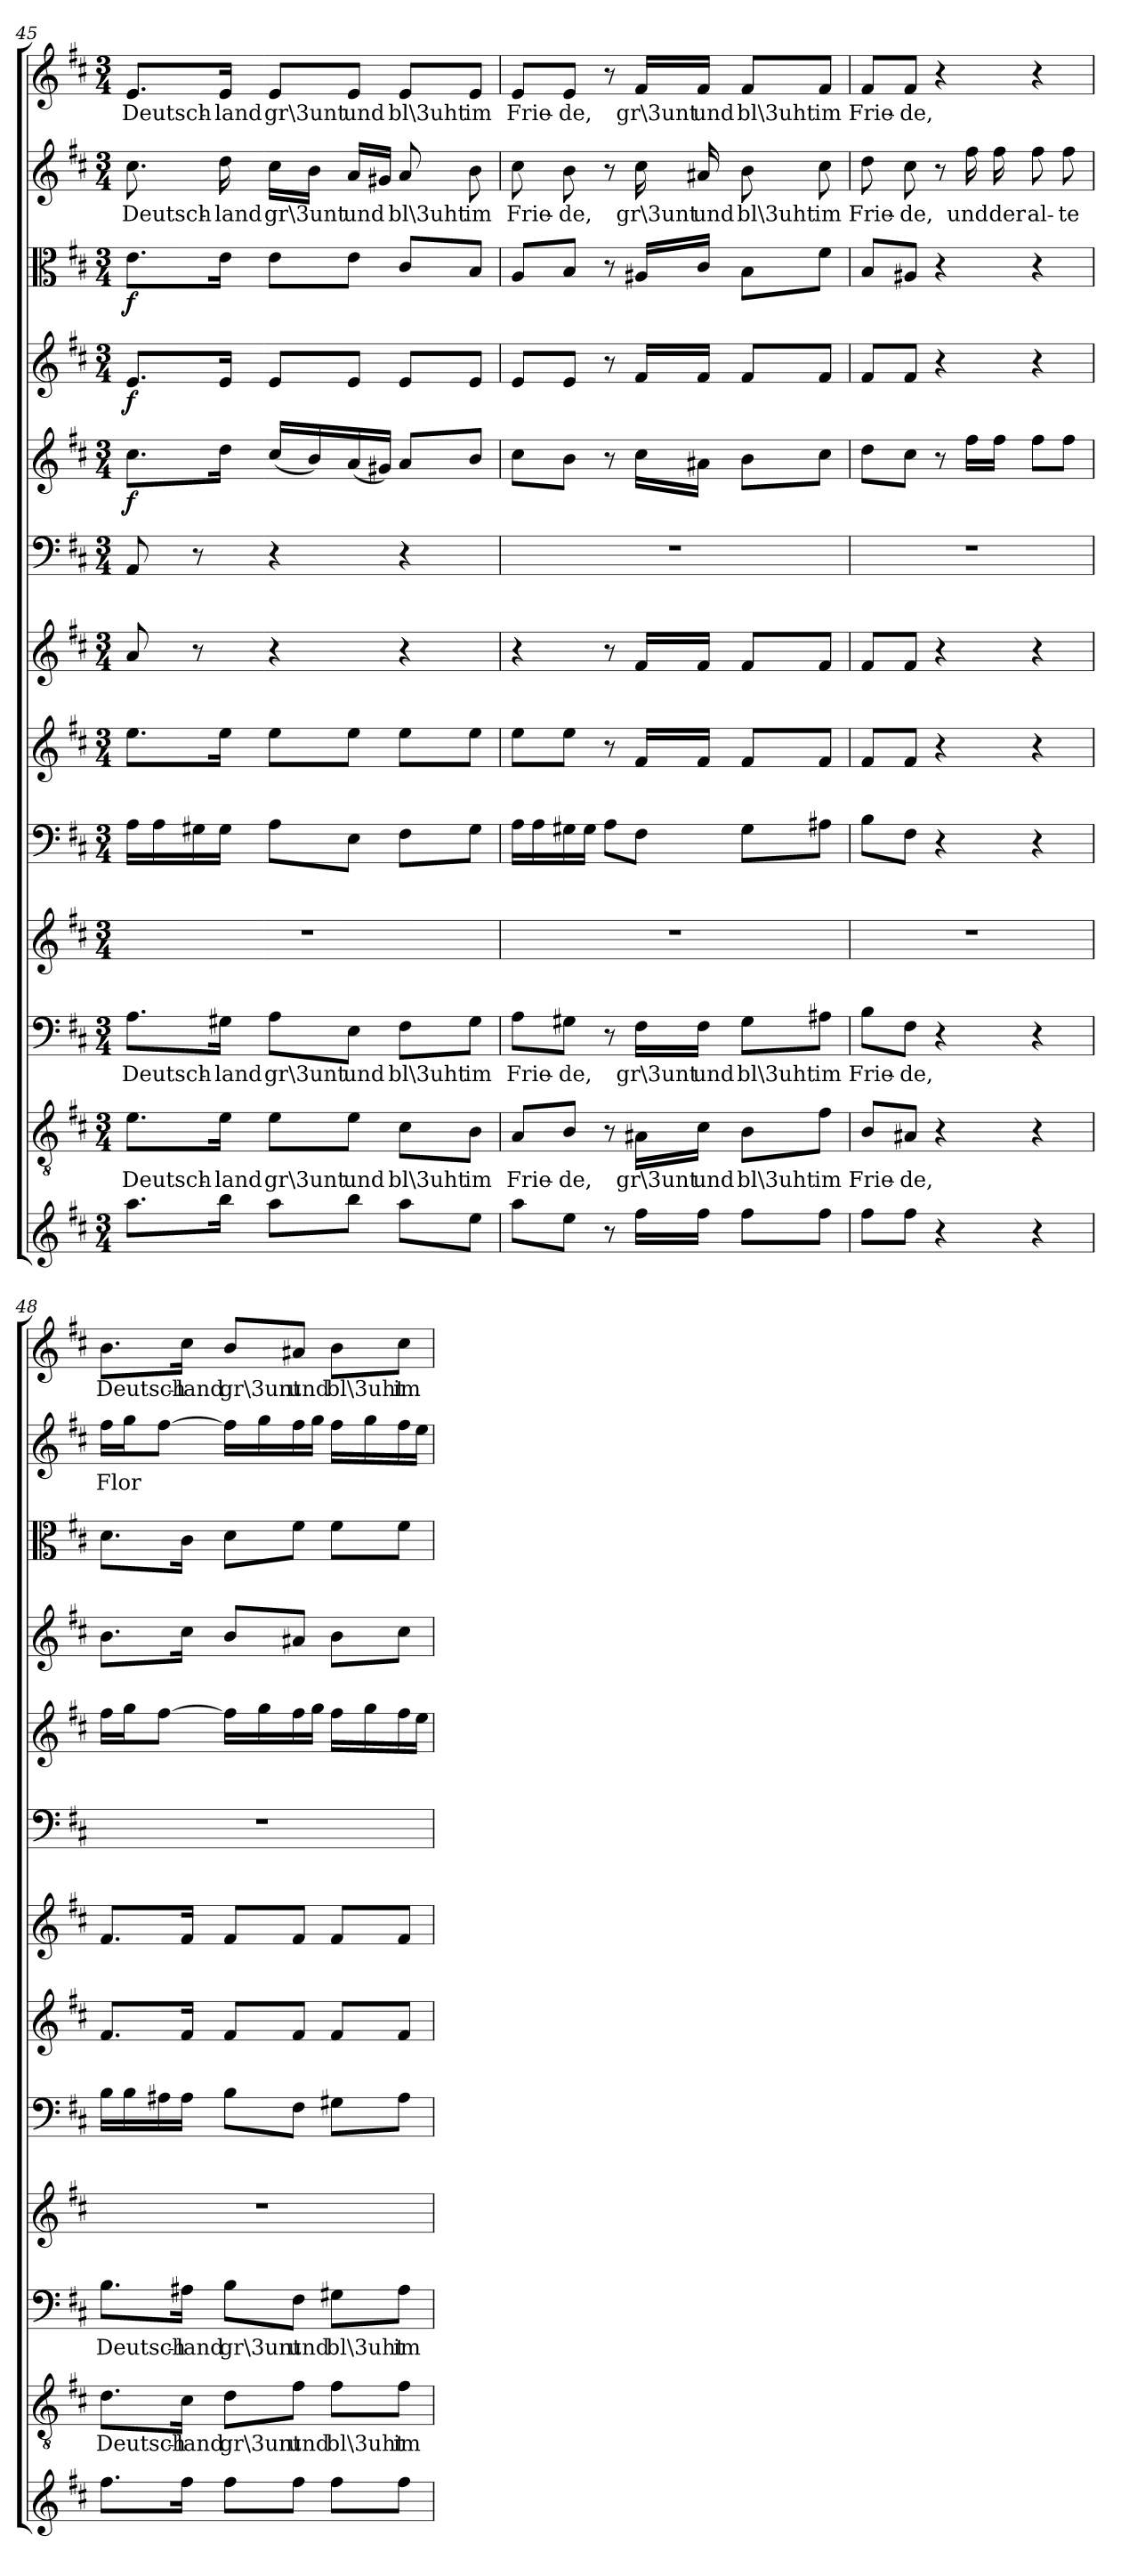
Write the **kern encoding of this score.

**kern	**kern	**text	**kern	**text	**kern	**kern	**kern	**kern	**kern	**kern	**dynam	**kern	**dynam	**kern	**dynam	**kern	**text	**kern	**text
*part13	*part12	*part12	*part11	*part11	*part10	*part9	*part8	*part7	*part6	*part5	*part5	*part4	*part4	*part3	*part3	*part2	*part2	*part1	*part1
*staff13	*staff12	*staff12	*staff11	*staff11	*staff10	*staff9	*staff8	*staff7	*staff6	*staff5	*staff5	*staff4	*staff4	*staff3	*staff3	*staff2	*staff2	*staff1	*staff1
*clefG2	*clefGv2	*	*clefF4	*	*clefG2	*clefF4	*clefG2	*clefG2	*clefF4	*clefG2	*	*clefG2	*	*clefC3	*	*clefG2	*	*clefG2	*
*k[f#c#]	*k[f#c#]	*	*k[f#c#]	*	*k[f#c#]	*k[f#c#]	*k[f#c#]	*k[f#c#]	*k[f#c#]	*k[f#c#]	*	*k[f#c#]	*	*k[f#c#]	*	*k[f#c#]	*	*k[f#c#]	*
*D:	*D:	*	*D:	*	*D:	*D:	*D:	*D:	*D:	*D:	*	*D:	*	*D:	*	*D:	*	*D:	*
*M3/4	*M3/4	*	*M3/4	*	*M3/4	*M3/4	*M3/4	*M3/4	*M3/4	*M3/4	*	*M3/4	*	*M3/4	*	*M3/4	*	*M3/4	*
=45	=45	=45	=45	=45	=45	=45	=45	=45	=45	=45	=45	=45	=45	=45	=45	=45	=45	=45	=45
8.aa\L	8.e\L	Deutsch-	8.A\L	Deutsch-	2.r	16A\LL	8.ee\L	8a/	8AA/	8.cc#\L	f	8.e/L	f	8.e\L	f	8.cc#\	Deutsch-	8.e/L	Deutsch-
.	.	.	.	.	.	16A\	.	.	.	.	.	.	.	.	.	.	.	.	.
.	.	.	.	.	.	16G#X\	.	8r	8r	.	.	.	.	.	.	.	.	.	.
16bb\Jk	16e\Jk	-land	16G#X\Jk	-land	.	16G#\JJ	16ee\Jk	.	.	16dd\Jk	.	16e/Jk	.	16e\Jk	.	16dd\	-land	16e/Jk	-land
8aa\L	8e\L	gr\3unt	8A\L	gr\3unt	.	8A\L	8ee\L	4r	4r	(16cc#/LL	.	8e/L	.	8e\L	.	16cc#\LL	gr\3unt	8e/L	gr\3unt
.	.	.	.	.	.	.	.	.	.	16b/)	.	.	.	.	.	16b\JJ	.	.	.
8bb\J	8e\J	und	8E\J	und	.	8E\J	8ee\J	.	.	(16a/	.	8e/J	.	8e\J	.	16a/LL	und	8e/J	und
.	.	.	.	.	.	.	.	.	.	16g#X/JJ)	.	.	.	.	.	16g#X/JJ	.	.	.
8aa\L	8c#\L	bl\3uht	8F#\L	bl\3uht	.	8F#\L	8ee\L	4r	4r	8a/L	.	8e/L	.	8c#/L	.	8a/	bl\3uht	8e/L	bl\3uht
8ee\J	8B\J	im	8G#\J	im	.	8G#\J	8ee\J	.	.	8b/J	.	8e/J	.	8B/J	.	8b\	im	8e/J	im
=46	=46	=46	=46	=46	=46	=46	=46	=46	=46	=46	=46	=46	=46	=46	=46	=46	=46	=46	=46
8aa\L	8A/L	Frie-	8A\L	Frie-	2.r	16A\LL	8ee\L	4r	2.r	8cc#\L	.	8e/L	.	8A/L	.	8cc#\	Frie-	8e/L	Frie-
.	.	.	.	.	.	16A\	.	.	.	.	.	.	.	.	.	.	.	.	.
8ee\J	8B/J	-de,	8G#X\J	-de,	.	16G#X\	8ee\J	.	.	8b\J	.	8e/J	.	8B/J	.	8b\	-de,	8e/J	-de,
.	.	.	.	.	.	16G#\JJ	.	.	.	.	.	.	.	.	.	.	.	.	.
8r	8r	.	8r	.	.	8A\L	8r	8r	.	8r	.	8r	.	8r	.	8r	.	8r	.
16ff#\LL	16A#X\LL	gr\3unt	16F#\LL	gr\3unt	.	8F#\J	16f#/LL	16f#/LL	.	16cc#\LL	.	16f#/LL	.	16A#X/LL	.	16cc#\	gr\3unt	16f#/LL	gr\3unt
16ff#\JJ	16c#\JJ	und	16F#\JJ	und	.	.	16f#/JJ	16f#/JJ	.	16a#X\JJ	.	16f#/JJ	.	16c#/JJ	.	16a#X/	und	16f#/JJ	und
8ff#\L	8B\L	bl\3uht	8G#\L	bl\3uht	.	8G#\L	8f#/L	8f#/L	.	8b\L	.	8f#/L	.	8B\L	.	8b\	bl\3uht	8f#/L	bl\3uht
8ff#\J	8f#\J	im	8A#X\J	im	.	8A#X\J	8f#/J	8f#/J	.	8cc#\J	.	8f#/J	.	8f#\J	.	8cc#\	im	8f#/J	im
=47	=47	=47	=47	=47	=47	=47	=47	=47	=47	=47	=47	=47	=47	=47	=47	=47	=47	=47	=47
8ff#\L	8B/L	Frie-	8B\L	Frie-	2.r	8B\L	8f#/L	8f#/L	2.r	8dd\L	.	8f#/L	.	8B/L	.	8dd\	Frie-	8f#/L	Frie-
8ff#\J	8A#X/J	-de,	8F#\J	-de,	.	8F#\J	8f#/J	8f#/J	.	8cc#\J	.	8f#/J	.	8A#X/J	.	8cc#\	-de,	8f#/J	-de,
4r	4r	.	4r	.	.	4r	4r	4r	.	8r	.	4r	.	4r	.	8r	.	4r	.
.	.	.	.	.	.	.	.	.	.	16ff#\LL	.	.	.	.	.	16ff#\	und	.	.
.	.	.	.	.	.	.	.	.	.	16ff#\JJ	.	.	.	.	.	16ff#\	der	.	.
4r	4r	.	4r	.	.	4r	4r	4r	.	8ff#\L	.	4r	.	4r	.	8ff#\	al-	4r	.
.	.	.	.	.	.	.	.	.	.	8ff#\J	.	.	.	.	.	8ff#\	-te	.	.
=48	=48	=48	=48	=48	=48	=48	=48	=48	=48	=48	=48	=48	=48	=48	=48	=48	=48	=48	=48
8.ff#\L	8.d\L	Deutsch-	8.B\L	Deutsch-	2.r	16B\LL	8.f#/L	8.f#/L	2.r	16ff#\LL	.	8.b\L	.	8.d\L	.	16ff#\LL	Flor	8.b\L	Deutsch-
.	.	.	.	.	.	16B\	.	.	.	16gg\J	.	.	.	.	.	16gg\J	.	.	.
.	.	.	.	.	.	16A#X\	.	.	.	[8ff#\J	.	.	.	.	.	[8ff#\J	.	.	.
16ff#\Jk	16c#\Jk	-land	16A#X\Jk	-land	.	16A#\JJ	16f#/Jk	16f#/Jk	.	.	.	16cc#\Jk	.	16c#\Jk	.	.	.	16cc#\Jk	-land
8ff#\L	8d\L	gr\3unt	8B\L	gr\3unt	.	8B\L	8f#/L	8f#/L	.	16ff#\LL]	.	8b/L	.	8d\L	.	16ff#\LL]	.	8b/L	gr\3unt
.	.	.	.	.	.	.	.	.	.	16gg\	.	.	.	.	.	16gg\	.	.	.
8ff#\J	8f#\J	und	8F#\J	und	.	8F#\J	8f#/J	8f#/J	.	16ff#\	.	8a#X/J	.	8f#\J	.	16ff#\	.	8a#X/J	und
.	.	.	.	.	.	.	.	.	.	16gg\JJ	.	.	.	.	.	16gg\JJ	.	.	.
8ff#\L	8f#\L	bl\3uht	8G#X\L	bl\3uht	.	8G#X\L	8f#/L	8f#/L	.	16ff#\LL	.	8b\L	.	8f#\L	.	16ff#\LL	.	8b\L	bl\3uht
.	.	.	.	.	.	.	.	.	.	16gg\	.	.	.	.	.	16gg\	.	.	.
8ff#\J	8f#\J	im	8A#\J	im	.	8A#\J	8f#/J	8f#/J	.	16ff#\	.	8cc#\J	.	8f#\J	.	16ff#\	.	8cc#\J	im
.	.	.	.	.	.	.	.	.	.	16ee\JJ	.	.	.	.	.	16ee\JJ	.	.	.
=	=	=	=	=	=	=	=	=	=	=	=	=	=	=	=	=	=	=	=
*-	*-	*-	*-	*-	*-	*-	*-	*-	*-	*-	*-	*-	*-	*-	*-	*-	*-	*-	*-
